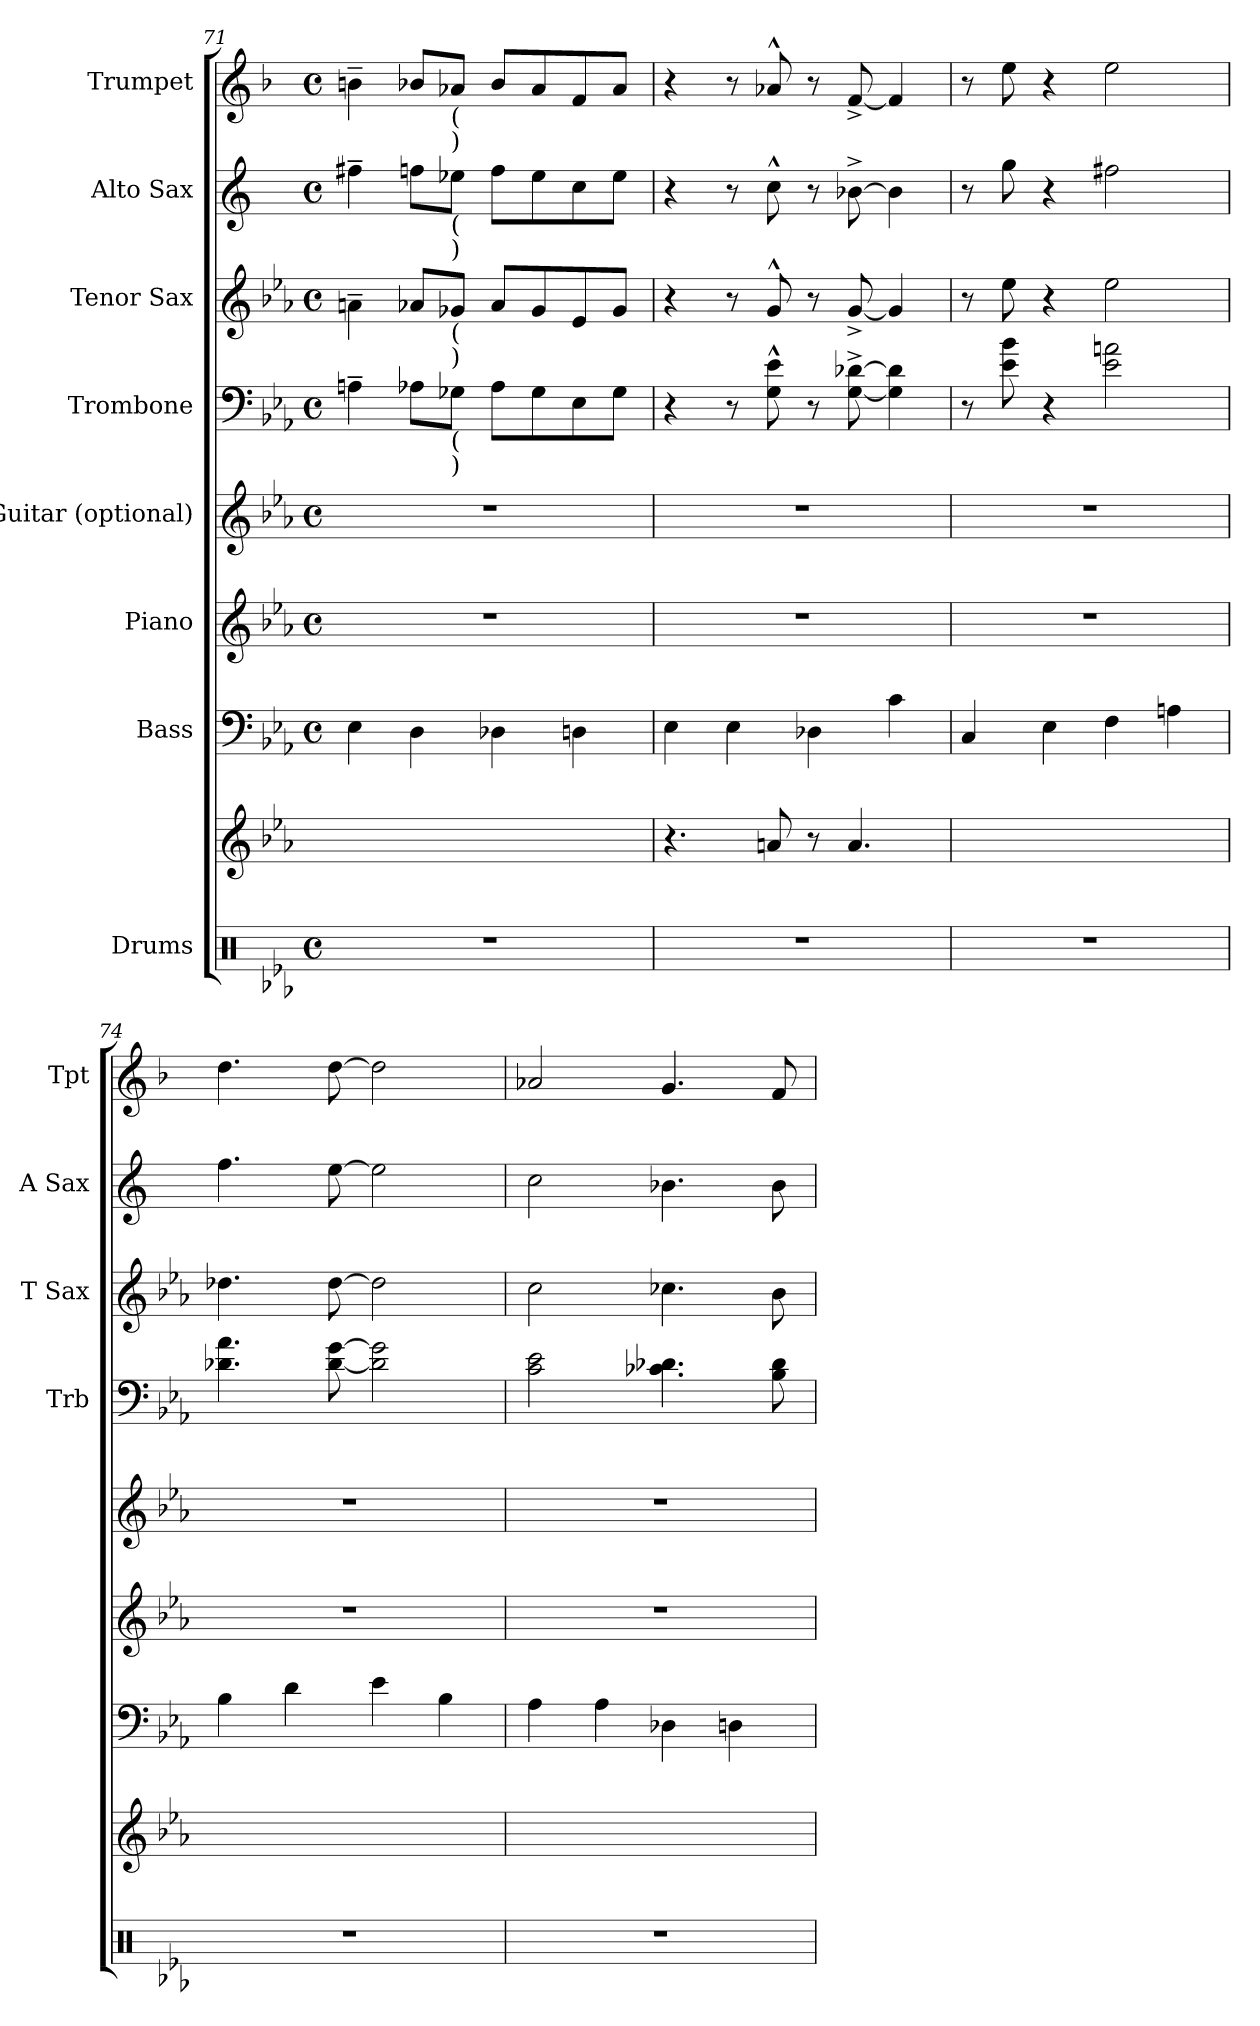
**kern	**kern	**kern	**kern	**kern	**kern	**kern	**kern	**kern
*part9	*part8	*part7	*part6	*part5	*part4	*part3	*part2	*part1
*staff9	*staff8	*staff7	*staff6	*staff5	*staff4	*staff3	*staff2	*staff1
*I"Drums	*	*I"Bass	*I"Piano	*I"Guitar (optional)	*I"Trombone	*I"Tenor Sax	*I"Alto Sax	*I"Trumpet
*	*	*	*	*	*I'Trb	*I'T Sax	*I'A Sax	*I'Tpt
!!LO:PB:g=z
*clefX	*	*clefF4	*clefG2	*clefG2	*clefF4	*clefG2	*clefG2	*clefG2
*	*	*ITrd7c12	*	*ITrd7c12	*	*ITrd8c14	*ITrd5c9	*ITrd1c2
*k[b-e-a-]	*k[b-e-a-]	*k[b-e-a-]	*k[b-e-a-]	*k[b-e-a-]	*k[b-e-a-]	*k[b-e-a-]	*k[b-e-a-]	*k[b-e-a-]
*E-:	*E-:	*E-:	*E-:	*E-:	*E-:	*E-:	*E-:	*E-:
*M4/4	*	*M4/4	*M4/4	*M4/4	*M4/4	*M4/4	*M4/4	*M4/4
*met(c)	*	*met(c)	*met(c)	*met(c)	*met(c)	*met(c)	*met(c)	*met(c)
=71	=71	=71	=71	=71	=71	=71	=71	=71
1r	1ryy	4EE-\	1r	1r	4An~>\	4An~>\	4an~>\	4an~>\
.	.	4DD\	.	.	8A-X\L	8A-X/L	8a-X\L	8a-X/L
!	!	!	!	!	!	!	!	!LO:TX:b:t=(
!	!	!	!	!	!	!	!	!LO:TX:b:t=)
!	!	!	!	!	!	!	!LO:TX:b:t=(	!
!	!	!	!	!	!	!	!LO:TX:b:t=)	!
!	!	!	!	!	!	!LO:TX:b:t=(	!	!
!	!	!	!	!	!	!LO:TX:b:t=)	!	!
!	!	!	!	!	!LO:TX:b:t=(	!	!	!
!	!	!	!	!	!LO:TX:b:t=)	!	!	!
.	.	.	.	.	8G-X\J	8G-X/J	8g-X\J	8g-X/J
.	.	4DD-X\	.	.	8A-\L	8A-/L	8a-\L	8a-/L
.	.	.	.	.	8G-\	8G-/	8g-\	8g-/
.	.	4DDn\	.	.	8E-\	8E-/	8e-\	8e-/
.	.	.	.	.	8G-\J	8G-/J	8g-\J	8g-/J
=72	=72	=72	=72	=72	=72	=72	=72	=72
1r	4.r	4EE-\	1r	1r	4r	4r	4r	4r
.	.	4EE-\	.	.	8r	8r	8r	8r
.	8an/	.	.	.	8G\^^> 8e-\^^>	8G^^>/	8e-^^>\	8g-X^^>/
.	8r	4DD-X\	.	.	8r	8r	8r	8r
.	4.a/	.	.	.	[8G\^> [8d-X\^>	[8G^>/	[8d-X^>\	[8e-^>/
.	.	4C\	.	.	4G\] 4d-\]	4G/]	4d-\]	4e-/]
=73	=73	=73	=73	=73	=73	=73	=73	=73
1r	1ryy	4CC/	1r	1r	8r	8r	8r	8r
.	.	.	.	.	8e-\ 8b-\	8e-\	8b-\	8dd\
.	.	4EE-\	.	.	4r	4r	4r	4r
.	.	4FF\	.	.	2e-\ 2an\	2e-\	2an\	2dd\
.	.	4AAn\	.	.	.	.	.	.
=74	=74	=74	=74	=74	=74	=74	=74	=74
1r	1ryy	4BB-\	1r	1r	4.d-X\ 4.a-i\	4.d-X\	4.a-i\	4.cc\
.	.	4D\	.	.	.	.	.	.
.	.	.	.	.	[8d-\ [8g\	[8d-\	[8g\	[8cc\
.	.	4E-\	.	.	2d-\] 2g\]	2d-\]	2g\]	2cc\]
.	.	4BB-\	.	.	.	.	.	.
=75	=75	=75	=75	=75	=75	=75	=75	=75
1r	1ryy	4AA-\	1r	1r	2c\ 2e-\	2c\	2e-\	2g-X/
.	.	4AA-\	.	.	.	.	.	.
.	.	4DD-X\	.	.	4.c-X\ 4.d-X\	4.c-X\	4.d-X\	4.f/
.	.	4DDn\	.	.	.	.	.	.
.	.	.	.	.	8B-\ 8d-\	8B-\	8d-\	8e-/
=	=	=	=	=	=	=	=	=
*-	*-	*-	*-	*-	*-	*-	*-	*-
